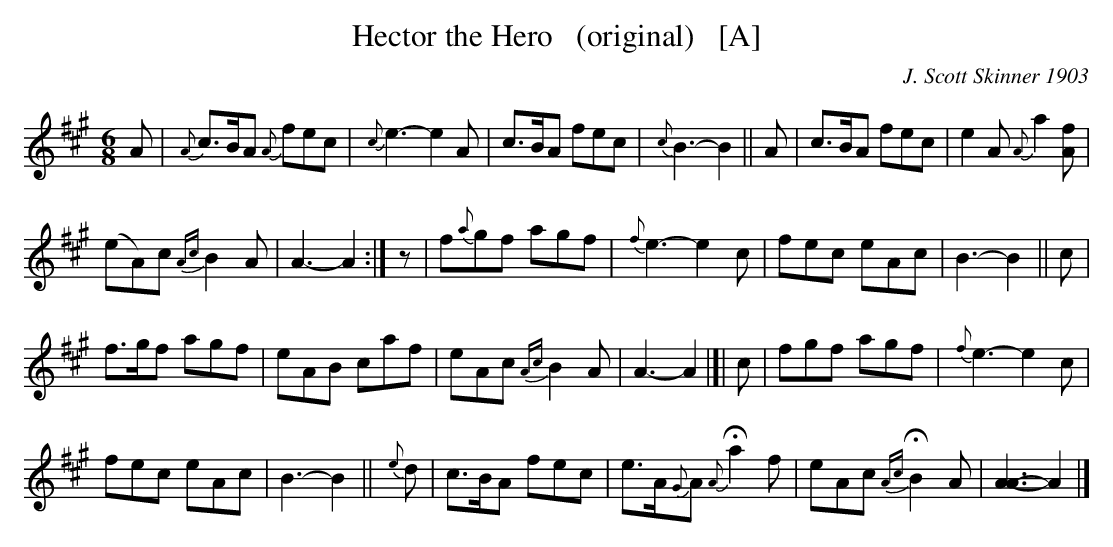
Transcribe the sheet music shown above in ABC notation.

X:1
T: Hector the Hero   (original)   [A]
C: J. Scott Skinner 1903
M: 6/8
L: 1/8
K: A
A |\
{A}c>BA {A}fec | {c}e3- e2A | c>BA fec | {c}B3- B2 || A | c>BA fec | e2A {A}a2[fA] |
(eA)c {Ac}B2A | A3- A2 :| z | f{a}gf agf | {f}e3- e2c | fec eAc | B3- B2 || c |
f>gf agf | eAB caf | eAc {Ac}B2A | A3- A2 |[| c | fgf agf | {f}e3- e2c |
fec eAc | B3- B2 || {e}d | c>BA fec | e>A{G}A {A}Ha2f | eAc {Ac}HB2A | [A3A3]- A2 |]
